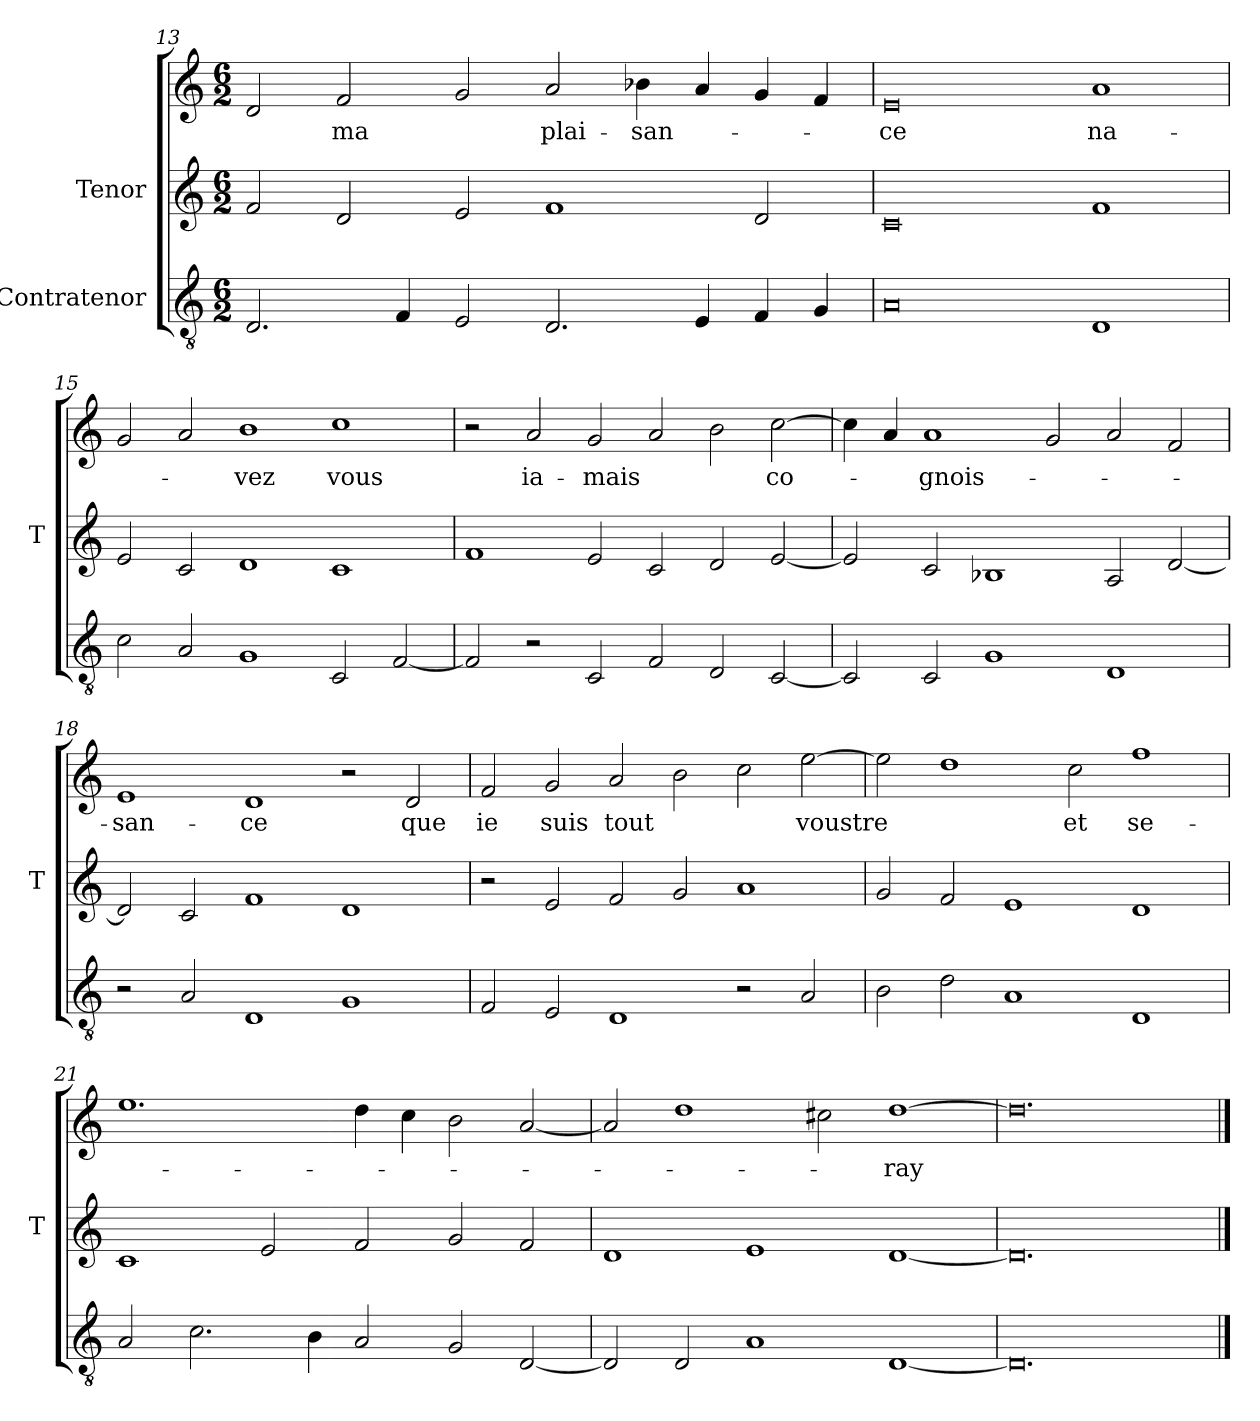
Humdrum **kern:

**kern	**kern	**kern	**text
*part3	*part2	*part1	*part1
*staff3	*staff2	*staff1	*staff1
*I"Contratenor	*I"Tenor	*	*
*	*I'T	*	*
*clefGv2	*clefG2	*clefG2	*
*M6/2	*M6/2	*M6/2	*
=13	=13	=13	=13
2.D	2f	2d	.
.	2d	2f	-ma
4F	.	.	.
2E	2e	2g	.
2.D	1f	2a	plai-
.	.	4b-X	-san-
4E	.	4a	.
4F	2d	4g	.
4G	.	4f	.
=14	=14	=14	=14
0A	0c	0e	-ce
1D	1f	1a	na-
=15	=15	=15	=15
2c	2e	2g	.
2A	2c	2a	.
1G	1d	1b	-vez
2C	1c	1cc	-vous
[2F	.	.	.
=16	=16	=16	=16
2F]	1f	2r	.
2r	.	2a	ia-
2C	2e	2g	-mais
2F	2c	2a	.
2D	2d	2b	.
[2C	[2e	[2cc	co-
=17	=17	=17	=17
2C]	2e]	4cc]	.
.	.	4a	.
2C	2c	1a	-gnois-
1G	1B-X	.	.
.	.	2g	.
1D	2A	2a	.
.	[2d	2f	.
=18	=18	=18	=18
2r	2d]	1e	-san-
2A	2c	.	.
1D	1f	1d	-ce
1G	1d	2r	.
.	.	2d	-que
=19	=19	=19	=19
2F	2r	2f	-ie
2E	2e	2g	-suis
1D	2f	2a	-tout
.	2g	2b	.
2r	1a	2cc	.
2A	.	[2ee	-voustre
=20	=20	=20	=20
2B	2g	2ee]	.
2d	2f	1dd	.
1A	1e	.	.
.	.	2cc	-et
1D	1d	1ff	se-
=21	=21	=21	=21
2A	1c	1.ee	.
2.c	.	.	.
.	2e	.	.
4B	.	.	.
2A	2f	4dd	.
.	.	4cc	.
2G	2g	2b	.
[2D	2f	[2a	.
=22	=22	=22	=22
2D]	1d	2a]	.
2D	.	1dd	.
1A	1e	.	.
.	.	2cc#X	.
[1D	[1d	[1dd	-ray
=23	=23	=23	=23
0.D]	0.d]	0.dd]	.
==	==	==	==
*-	*-	*-	*-
